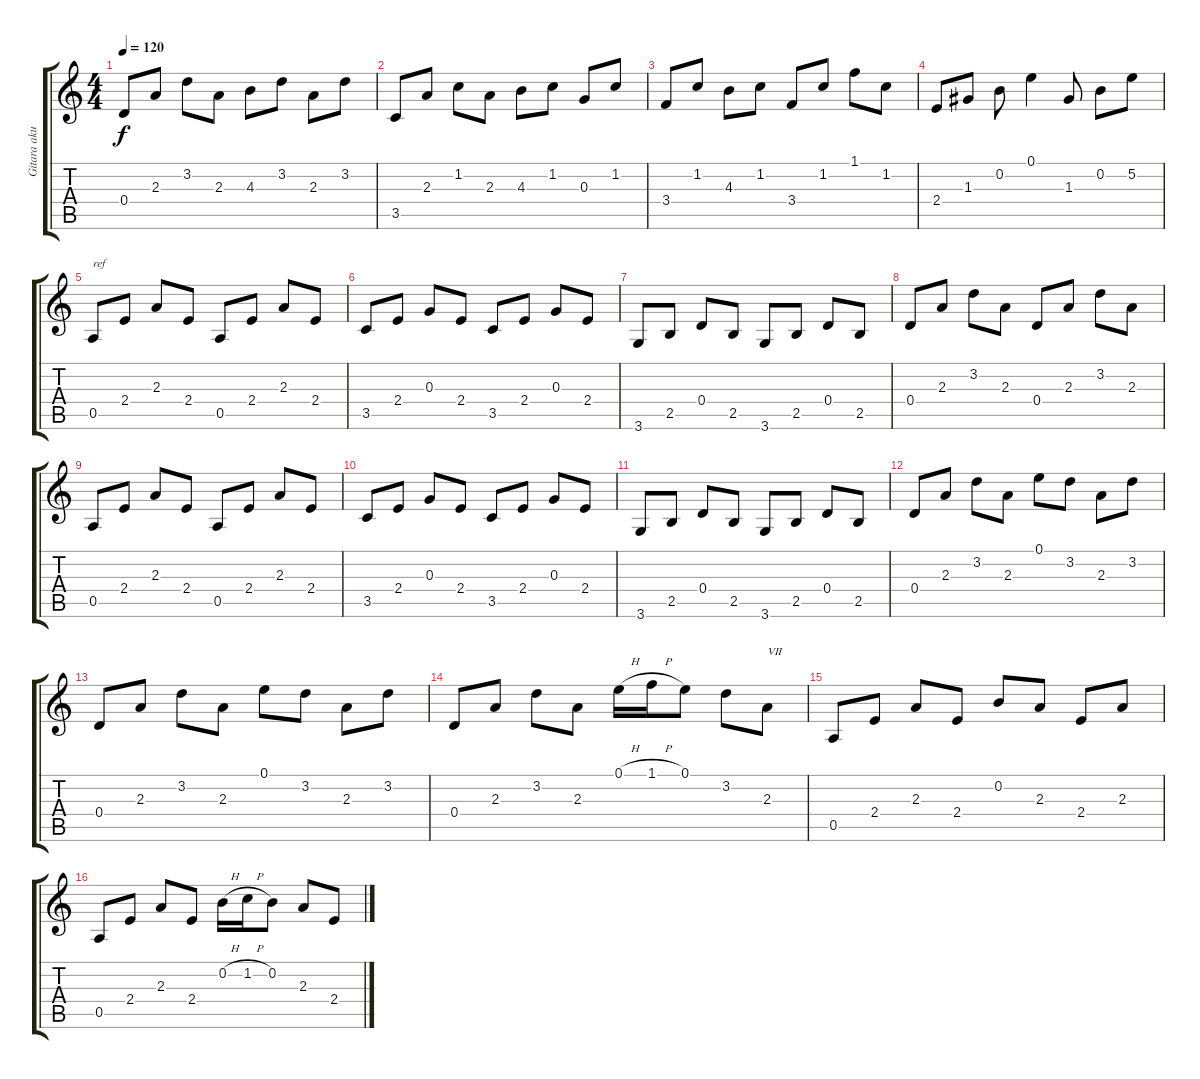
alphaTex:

\track ("Gitara akustyczna" "Gitara aku") {instrument acousticguitarsteel}
\staff {score tabs}
\tuning (E4 B3 G3 D3 A2 E2) {hide}
\ts (4 4)
\tempo 120
\clef g2
\ks c
0.4.8{dy f} 2.3.8 3.2.8 2.3.8 4.3.8 3.2.8 2.3.8 3.2.8 |
3.5.8 2.3.8 1.2.8 2.3.8 4.3.8 1.2.8 0.3.8 1.2.8 |
3.4.8 1.2.8 4.3.8 1.2.8 3.4.8 1.2.8 1.1.8 1.2.8 |
2.4.8 1.3.8 0.2.8 0.1.4 1.3.8 0.2.8 5.2.8 |
0.5.8{txt "ref"} 2.4.8 2.3.8 2.4.8 0.5.8 2.4.8 2.3.8 2.4.8 |
3.5.8 2.4.8 0.3.8 2.4.8 3.5.8 2.4.8 0.3.8 2.4.8 |
3.6.8 2.5.8 0.4.8 2.5.8 3.6.8 2.5.8 0.4.8 2.5.8 |
0.4.8 2.3.8 3.2.8 2.3.8 0.4.8 2.3.8 3.2.8 2.3.8 |
0.5.8 2.4.8 2.3.8 2.4.8 0.5.8 2.4.8 2.3.8 2.4.8 |
3.5.8 2.4.8 0.3.8 2.4.8 3.5.8 2.4.8 0.3.8 2.4.8 |
3.6.8 2.5.8 0.4.8 2.5.8 3.6.8 2.5.8 0.4.8 2.5.8 |
0.4.8 2.3.8 3.2.8 2.3.8 0.1.8 3.2.8 2.3.8 3.2.8 |
0.4.8 2.3.8 3.2.8 2.3.8 0.1.8 3.2.8 2.3.8 3.2.8 |
0.4.8 2.3.8 3.2.8 2.3.8 0.1{h}.16 1.1{h}.16 0.1.8 3.2.8 2.3.8{txt "VII"} |
0.5.8 2.4.8 2.3.8 2.4.8 0.2.8 2.3.8 2.4.8 2.3.8 |
0.5.8 2.4.8 2.3.8 2.4.8 0.2{h}.16 1.2{h}.16 0.2.8 2.3.8 2.4.8
